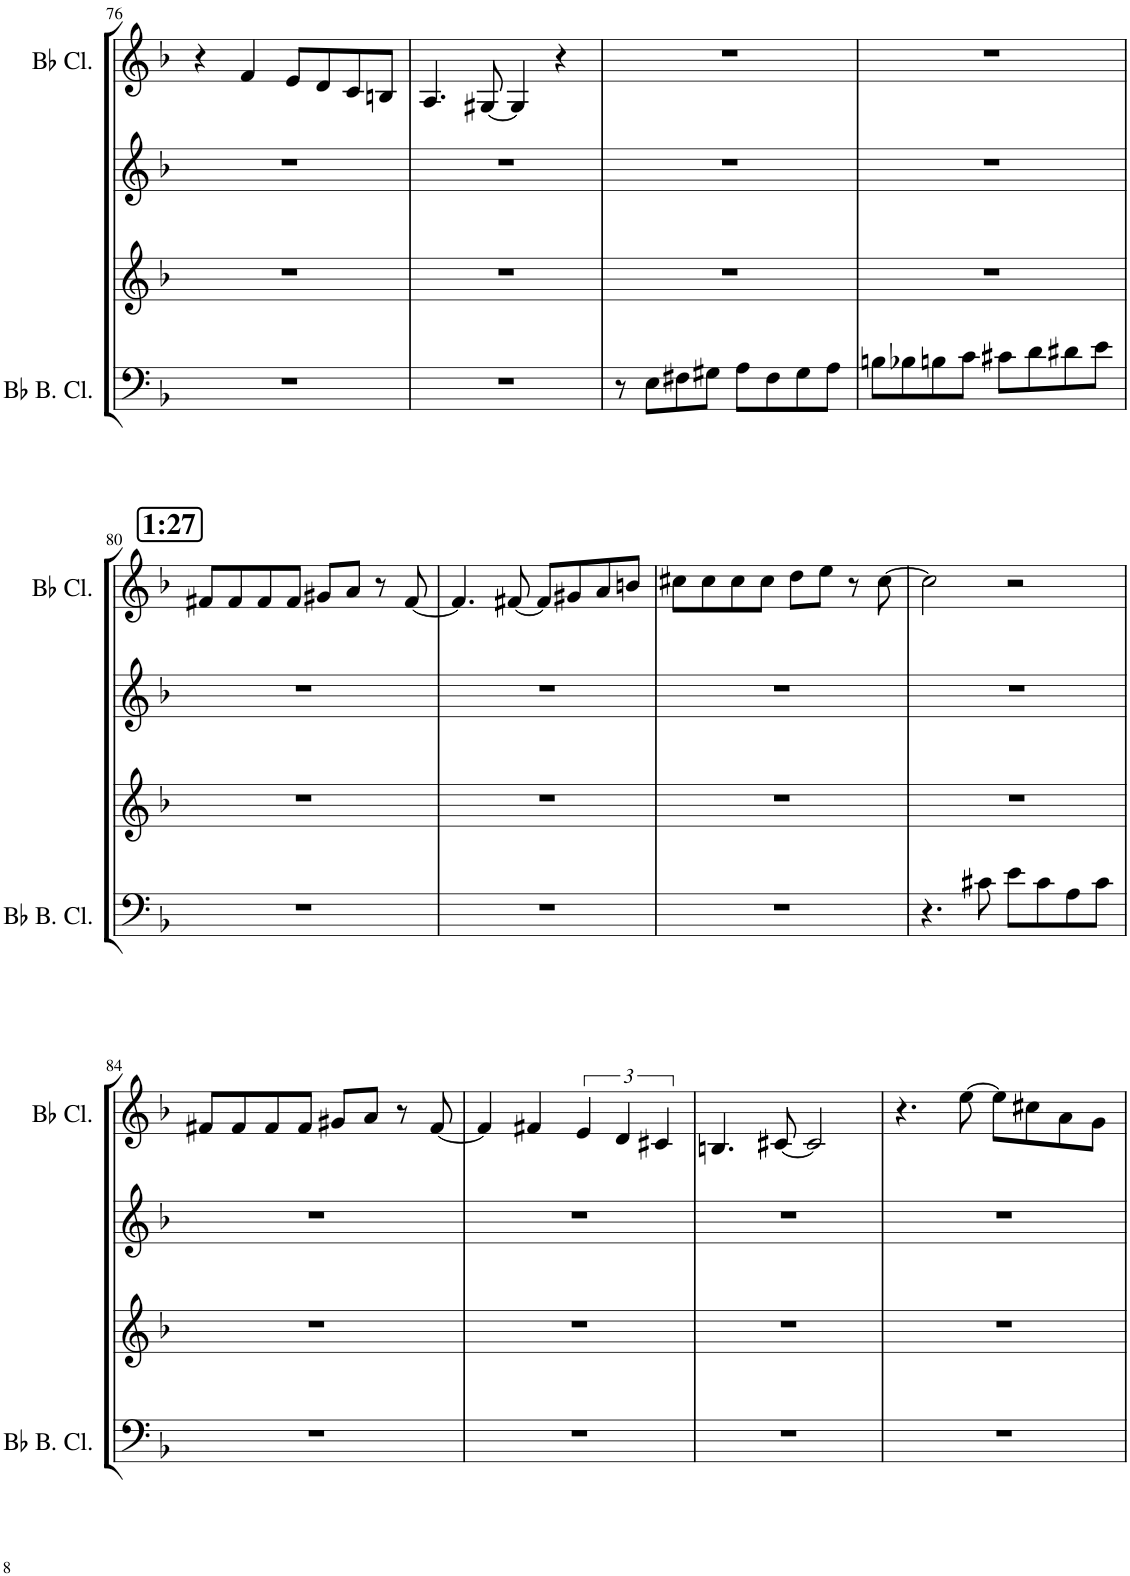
**kern	**kern	**kern	**kern
*part4	*part3	*part2	*part1
*staff4	*staff3	*staff2	*staff1
*I"Bb Bass Clarinet (Bass Clef)	*I"Bb Clarinet	*I"Oboe	*I"Bb Clarinet
*I'Bb B. Cl.	*I'Cl	*I'Ob	*I'Bb Cl.
!!LO:PB:g=z
*clefF4	*clefG2	*clefG2	*clefG2
*ITrd8c14	*ITrd1c2	*	*ITrd1c2
*k[b-]	*k[b-]	*k[b-]	*k[b-]
*M4/4	*M4/4	*M4/4	*M4/4
=76	=76	=76	=76
1r	1r	1r	4r
.	.	.	4f/
.	.	.	8e/L
.	.	.	8d/
.	.	.	8c/
.	.	.	8Bn/J
=77	=77	=77	=77
1r	1r	1r	4.A/
.	.	.	[8G#X/
.	.	.	4G#/]
.	.	.	4r
=78	=78	=78	=78
8r	1r	1r	1r
8E\L	.	.	.
8F#X\	.	.	.
8G#X\J	.	.	.
8A\L	.	.	.
8F#\	.	.	.
8G#\	.	.	.
8A\J	.	.	.
=79	=79	=79	=79
8Bn\L	1r	1r	1r
8B-X\	.	.	.
8Bn\	.	.	.
8c\J	.	.	.
8c#X\L	.	.	.
8d\	.	.	.
8d#X\	.	.	.
8e\J	.	.	.
!!LO:LB:g=z
!!LO:REH:place=s1:a:B:cj:fs=14:t=1&colon;27
=80	=80	=80	=80
1r	1r	1r	8f#X/L
.	.	.	8f#/
.	.	.	8f#/
.	.	.	8f#/J
.	.	.	8g#X/L
.	.	.	8a/J
.	.	.	8r
.	.	.	[8f#/
=81	=81	=81	=81
1r	1r	1r	4.f#/]
.	.	.	[8f#X/
.	.	.	8f#/L]
.	.	.	8g#X/
.	.	.	8a/
.	.	.	8bn/J
=82	=82	=82	=82
1r	1r	1r	8cc#X\L
.	.	.	8cc#\
.	.	.	8cc#\
.	.	.	8cc#\J
.	.	.	8dd\L
.	.	.	8ee\J
.	.	.	8r
.	.	.	[8cc#\
=83	=83	=83	=83
4.r	1r	1r	2cc#\]
8c#X\	.	.	.
8e\L	.	.	2r
8c#\	.	.	.
8A\	.	.	.
8c#\J	.	.	.
!!LO:LB:g=z
=84	=84	=84	=84
1r	1r	1r	8f#X/L
.	.	.	8f#/
.	.	.	8f#/
.	.	.	8f#/J
.	.	.	8g#X/L
.	.	.	8a/J
.	.	.	8r
.	.	.	[8f#/
=85	=85	=85	=85
1r	1r	1r	4f#/]
.	.	.	4f#X/
.	.	.	6e/
.	.	.	6d/
.	.	.	6c#X/
=86	=86	=86	=86
1r	1r	1r	4.Bn/
.	.	.	[8c#X/
.	.	.	2c#/]
=87	=87	=87	=87
1r	1r	1r	4.r
.	.	.	[8ee\
.	.	.	8ee\L]
.	.	.	8cc#X\
.	.	.	8a\
.	.	.	8g\J
=	=	=	=
*-	*-	*-	*-
